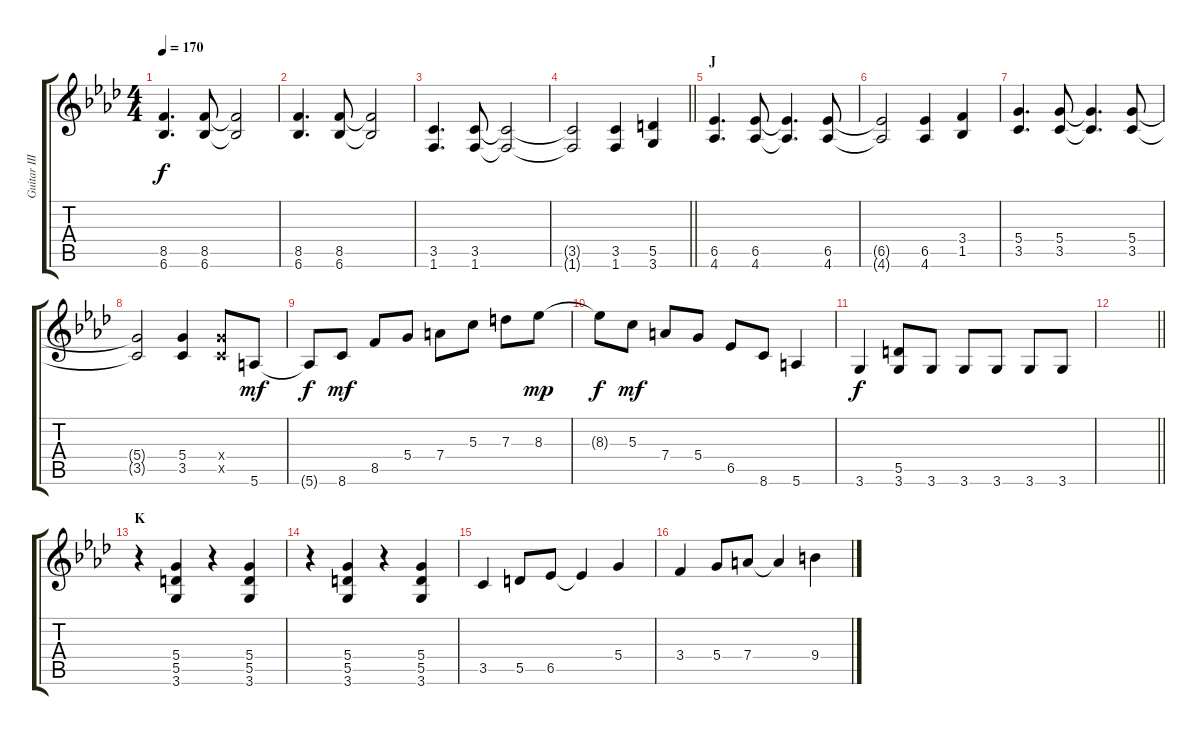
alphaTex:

\track ("Guitar III (Rythm)" "Guitar III") {instrument distortionguitar}
\staff {score tabs}
\tuning (E4 B3 G3 D3 A2 E2) {hide}
\ts (4 4)
\tempo 170
\clef g2
\ks ab
(8.5 6.6).4{d dy f} (8.5 6.6).8 (8.5{t} 6.6{t}).2 |
(8.5 6.6).4{d} (8.5 6.6).8 (8.5{t} 6.6{t}).2 |
(3.5 1.6).4{d} (3.5 1.6).8 (3.5{t} 1.6{t}).2 |
\barLineRight lightlight
(3.5{t} 1.6{t}).2 (3.5 1.6).4 (5.5 3.6).4 |
\section ("" "J")
(6.5 4.6).4{d} (6.5 4.6).8 (6.5{t} 4.6{t}).4{d} (6.5 4.6).8 |
(6.5{t} 4.6{t}).2 (6.5 4.6).4 (3.4 1.5).4 |
(5.4 3.5).4{d} (5.4 3.5).8 (5.4{t} 3.5{t}).4{d} (5.4 3.5).8 |
(5.4{t} 3.5{t}).2 (5.4 3.5).4 (5.4{x} 3.5{x}).8 5.6.8{dy mf} |
5.6{t}.8{dy f} 8.6.8{dy mf} 8.5.8 5.4.8 7.4.8 5.3.8 7.3.8 8.3.8{dy mp} |
8.3{t}.8{dy f} 5.3.8{dy mf} 7.4.8 5.4.8 6.5.8 8.6.8 5.6.4 |
3.6.4{dy f} (5.5 3.6).8 3.6.8 3.6.8 3.6.8 3.6.8 3.6.8 |
\barLineRight lightlight
|
\section ("" "K")
r.4 (5.4 5.5 3.6).4 r.4 (5.4 5.5 3.6).4 |
r.4 (5.4 5.5 3.6).4 r.4 (5.4 5.5 3.6).4 |
3.5.4 5.5.8 6.5.8 6.5{t}.4 5.4.4 |
3.4.4 5.4.8 7.4.8 7.4{t}.4 9.4.4
